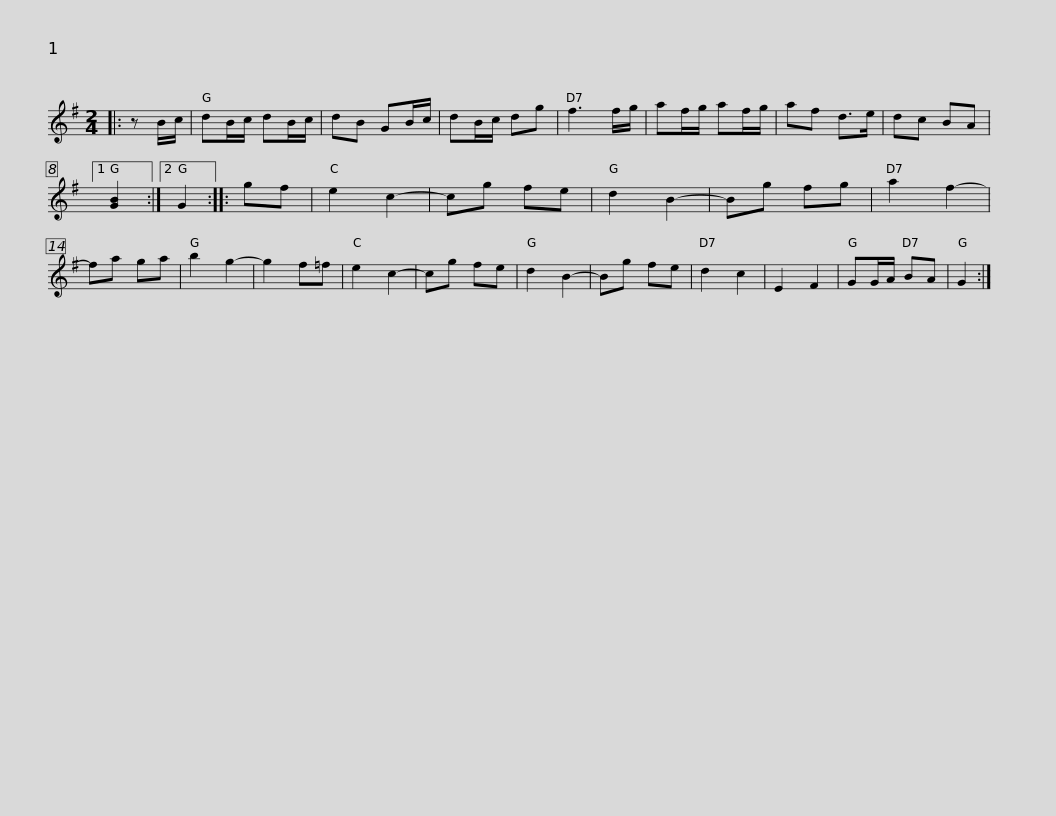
X:1
L:1/8
M:2/4
I:linebreak $
K:G
V:1 treble
V:1
|: z B/c/ | dB/c/ dB/c/ | dB GB/c/ | dB/c/ dg | f3 f/g/ | %5
 af/g/ af/g/ | af d>e | dc BA |1 [GB]2 :|2 G2 ::$ %10
 gf | e2 c2- | cg fe | d2 B2- | Bg fg | %15
 a2 f2- | fa ga | b2 g2- | g2 f=f | e2 c2- | %20
 cg fe | d2 B2- | Bg fe |$ d2 c2 | E2 F2 | %25
 GG/A/ BA | G2 :| %27
